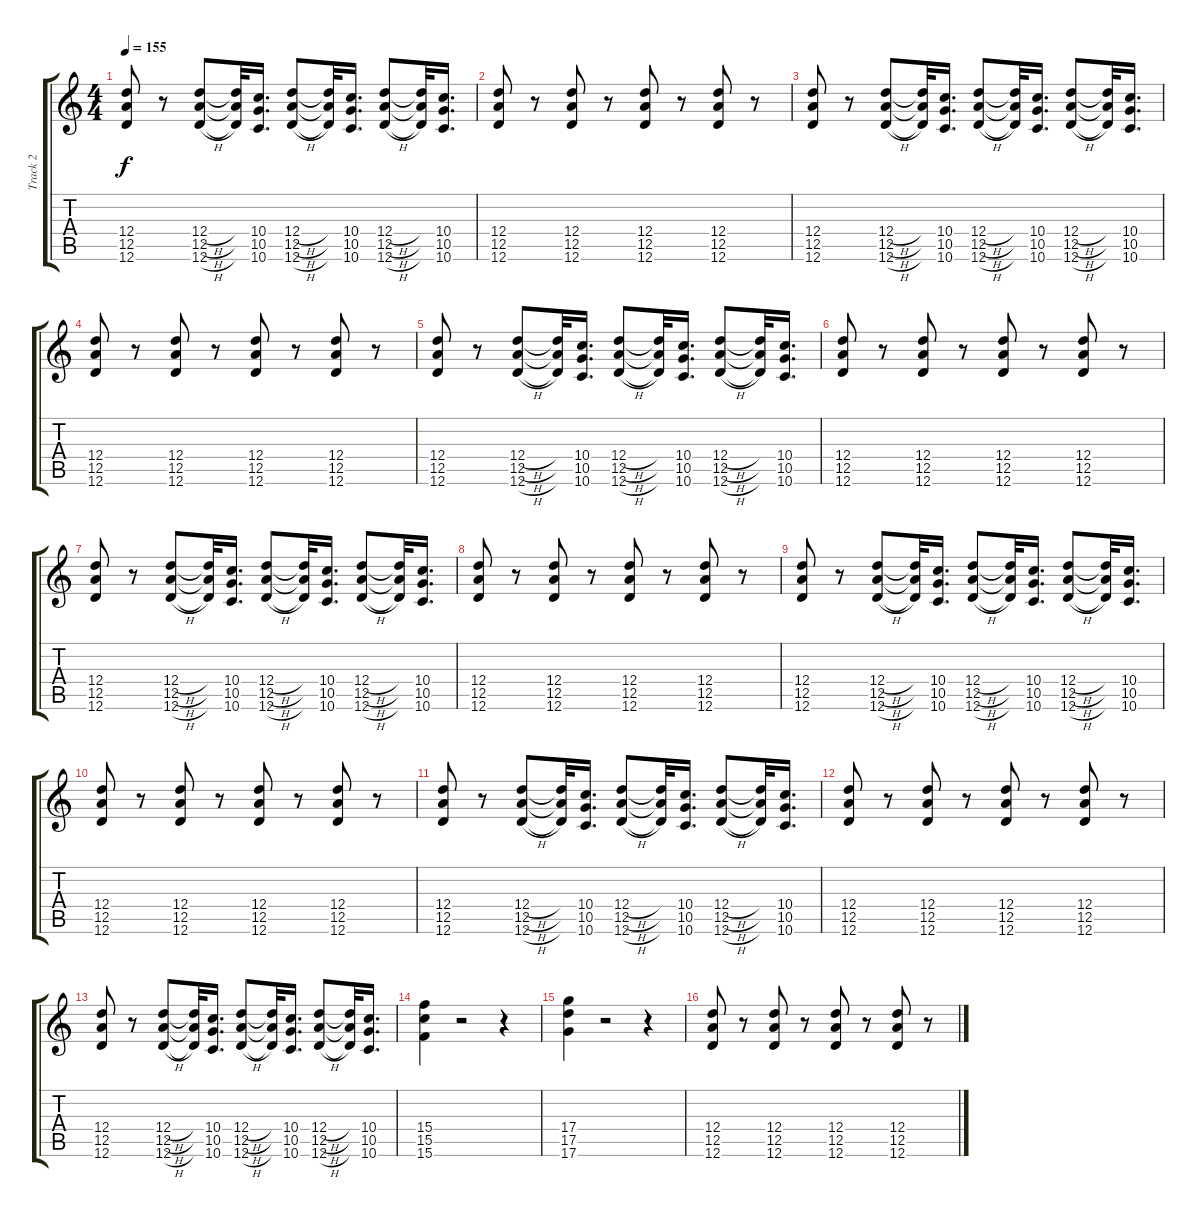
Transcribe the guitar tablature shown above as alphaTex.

\track ("Track 2" "Track 2") {instrument overdrivenguitar}
\staff {score tabs}
\tuning (E4 B3 G3 D3 A2 D2) {hide}
\ts (4 4)
\tempo 155
\clef g2
\ks c
(12.4 12.5 12.6).8{dy f} r.8 (12.4{h} 12.5{h} 12.6{h}).8 (12.4{t} 12.5{t} 12.6{t}).32 (10.4 10.5 10.6).16{d} (12.4{h} 12.5{h} 12.6{h}).8 (12.4{t} 12.5{t} 12.6{t}).32 (10.4 10.5 10.6).16{d} (12.4{h} 12.5{h} 12.6{h}).8 (12.4{t} 12.5{t} 12.6{t}).32 (10.4 10.5 10.6).16{d} |
(12.4 12.5 12.6).8 r.8 (12.4 12.5 12.6).8 r.8 (12.4 12.5 12.6).8 r.8 (12.4 12.5 12.6).8 r.8 |
(12.4 12.5 12.6).8 r.8 (12.4{h} 12.5{h} 12.6{h}).8 (12.4{t} 12.5{t} 12.6{t}).32 (10.4 10.5 10.6).16{d} (12.4{h} 12.5{h} 12.6{h}).8 (12.4{t} 12.5{t} 12.6{t}).32 (10.4 10.5 10.6).16{d} (12.4{h} 12.5{h} 12.6{h}).8 (12.4{t} 12.5{t} 12.6{t}).32 (10.4 10.5 10.6).16{d} |
(12.4 12.5 12.6).8 r.8 (12.4 12.5 12.6).8 r.8 (12.4 12.5 12.6).8 r.8 (12.4 12.5 12.6).8 r.8 |
(12.4 12.5 12.6).8 r.8 (12.4{h} 12.5{h} 12.6{h}).8 (12.4{t} 12.5{t} 12.6{t}).32 (10.4 10.5 10.6).16{d} (12.4{h} 12.5{h} 12.6{h}).8 (12.4{t} 12.5{t} 12.6{t}).32 (10.4 10.5 10.6).16{d} (12.4{h} 12.5{h} 12.6{h}).8 (12.4{t} 12.5{t} 12.6{t}).32 (10.4 10.5 10.6).16{d} |
(12.4 12.5 12.6).8 r.8 (12.4 12.5 12.6).8 r.8 (12.4 12.5 12.6).8 r.8 (12.4 12.5 12.6).8 r.8 |
(12.4 12.5 12.6).8 r.8 (12.4{h} 12.5{h} 12.6{h}).8 (12.4{t} 12.5{t} 12.6{t}).32 (10.4 10.5 10.6).16{d} (12.4{h} 12.5{h} 12.6{h}).8 (12.4{t} 12.5{t} 12.6{t}).32 (10.4 10.5 10.6).16{d} (12.4{h} 12.5{h} 12.6{h}).8 (12.4{t} 12.5{t} 12.6{t}).32 (10.4 10.5 10.6).16{d} |
(12.4 12.5 12.6).8 r.8 (12.4 12.5 12.6).8 r.8 (12.4 12.5 12.6).8 r.8 (12.4 12.5 12.6).8 r.8 |
(12.4 12.5 12.6).8 r.8 (12.4{h} 12.5{h} 12.6{h}).8 (12.4{t} 12.5{t} 12.6{t}).32 (10.4 10.5 10.6).16{d} (12.4{h} 12.5{h} 12.6{h}).8 (12.4{t} 12.5{t} 12.6{t}).32 (10.4 10.5 10.6).16{d} (12.4{h} 12.5{h} 12.6{h}).8 (12.4{t} 12.5{t} 12.6{t}).32 (10.4 10.5 10.6).16{d} |
(12.4 12.5 12.6).8 r.8 (12.4 12.5 12.6).8 r.8 (12.4 12.5 12.6).8 r.8 (12.4 12.5 12.6).8 r.8 |
(12.4 12.5 12.6).8 r.8 (12.4{h} 12.5{h} 12.6{h}).8 (12.4{t} 12.5{t} 12.6{t}).32 (10.4 10.5 10.6).16{d} (12.4{h} 12.5{h} 12.6{h}).8 (12.4{t} 12.5{t} 12.6{t}).32 (10.4 10.5 10.6).16{d} (12.4{h} 12.5{h} 12.6{h}).8 (12.4{t} 12.5{t} 12.6{t}).32 (10.4 10.5 10.6).16{d} |
(12.4 12.5 12.6).8 r.8 (12.4 12.5 12.6).8 r.8 (12.4 12.5 12.6).8 r.8 (12.4 12.5 12.6).8 r.8 |
(12.4 12.5 12.6).8 r.8 (12.4{h} 12.5{h} 12.6{h}).8 (12.4{t} 12.5{t} 12.6{t}).32 (10.4 10.5 10.6).16{d} (12.4{h} 12.5{h} 12.6{h}).8 (12.4{t} 12.5{t} 12.6{t}).32 (10.4 10.5 10.6).16{d} (12.4{h} 12.5{h} 12.6{h}).8 (12.4{t} 12.5{t} 12.6{t}).32 (10.4 10.5 10.6).16{d} |
(15.4 15.5 15.6).4 r.2 r.4 |
(17.4 17.5 17.6).4 r.2 r.4 |
(12.4 12.5 12.6).8 r.8 (12.4 12.5 12.6).8 r.8 (12.4 12.5 12.6).8 r.8 (12.4 12.5 12.6).8 r.8
